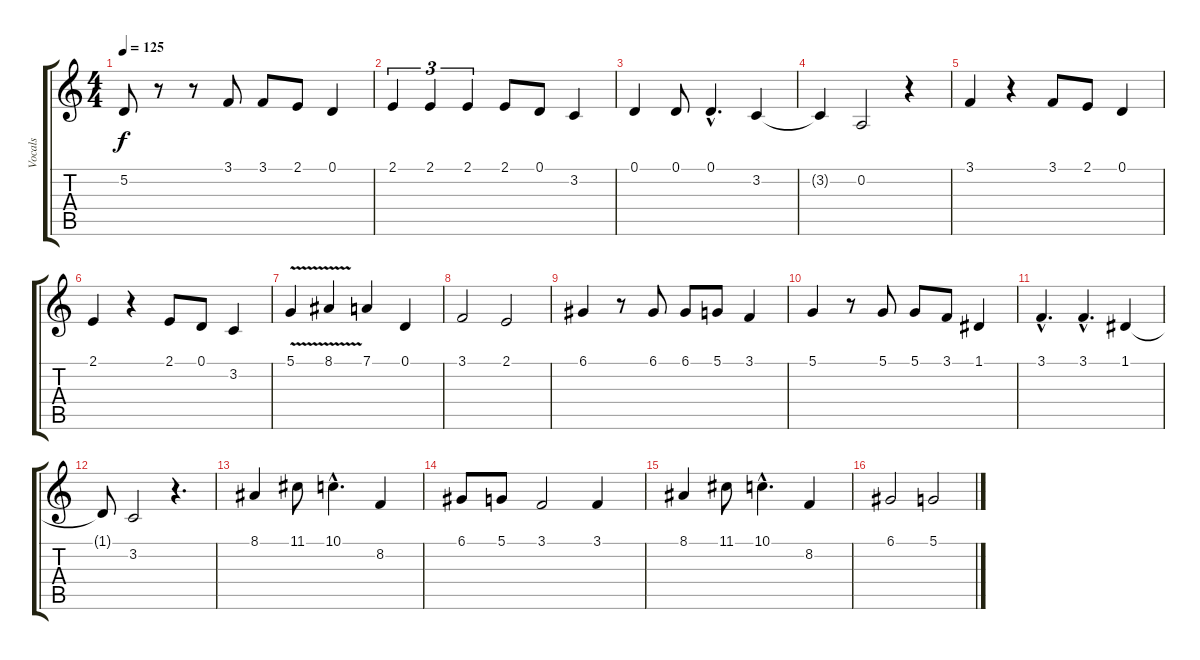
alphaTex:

\track ("Vocals" "Vocals") {instrument choiraahs}
\staff {score tabs}
\tuning (D4 A3 F3 C3 G2 D2) {hide}
\ts (4 4)
\tempo 125
\clef g2
\ks c
5.2{t}.8{dy f} r.8 r.8 3.1.8 3.1.8 2.1.8 0.1.4 |
2.1.4{tu (3 2)} 2.1.4{tu (3 2)} 2.1.4{tu (3 2)} 2.1.8 0.1.8 3.2.4 |
0.1.4 0.1.8 0.1{hac}.4{d} 3.2.4 |
3.2{t}.4 0.2.2 r.4 |
3.1.4 r.4 3.1.8 2.1.8 0.1.4 |
2.1.4 r.4 2.1.8 0.1.8 3.2.4 |
5.1{v}.4 8.1{v}.4 7.1.4 0.1.4 |
3.1.2 2.1.2 |
6.1.4 r.8 6.1.8 6.1.8 5.1.8 3.1.4 |
5.1.4 r.8 5.1.8 5.1.8 3.1.8 1.1.4 |
3.1{hac}.4{d} 3.1{hac}.4{d} 1.1.4 |
1.1{t}.8 3.2.2 r.4{d} |
8.1.4 11.1.8 10.1{hac}.4{d} 8.2.4 |
6.1.8 5.1.8 3.1.2 3.1.4 |
8.1.4 11.1.8 10.1{hac}.4{d} 8.2.4 |
6.1.2 5.1.2
